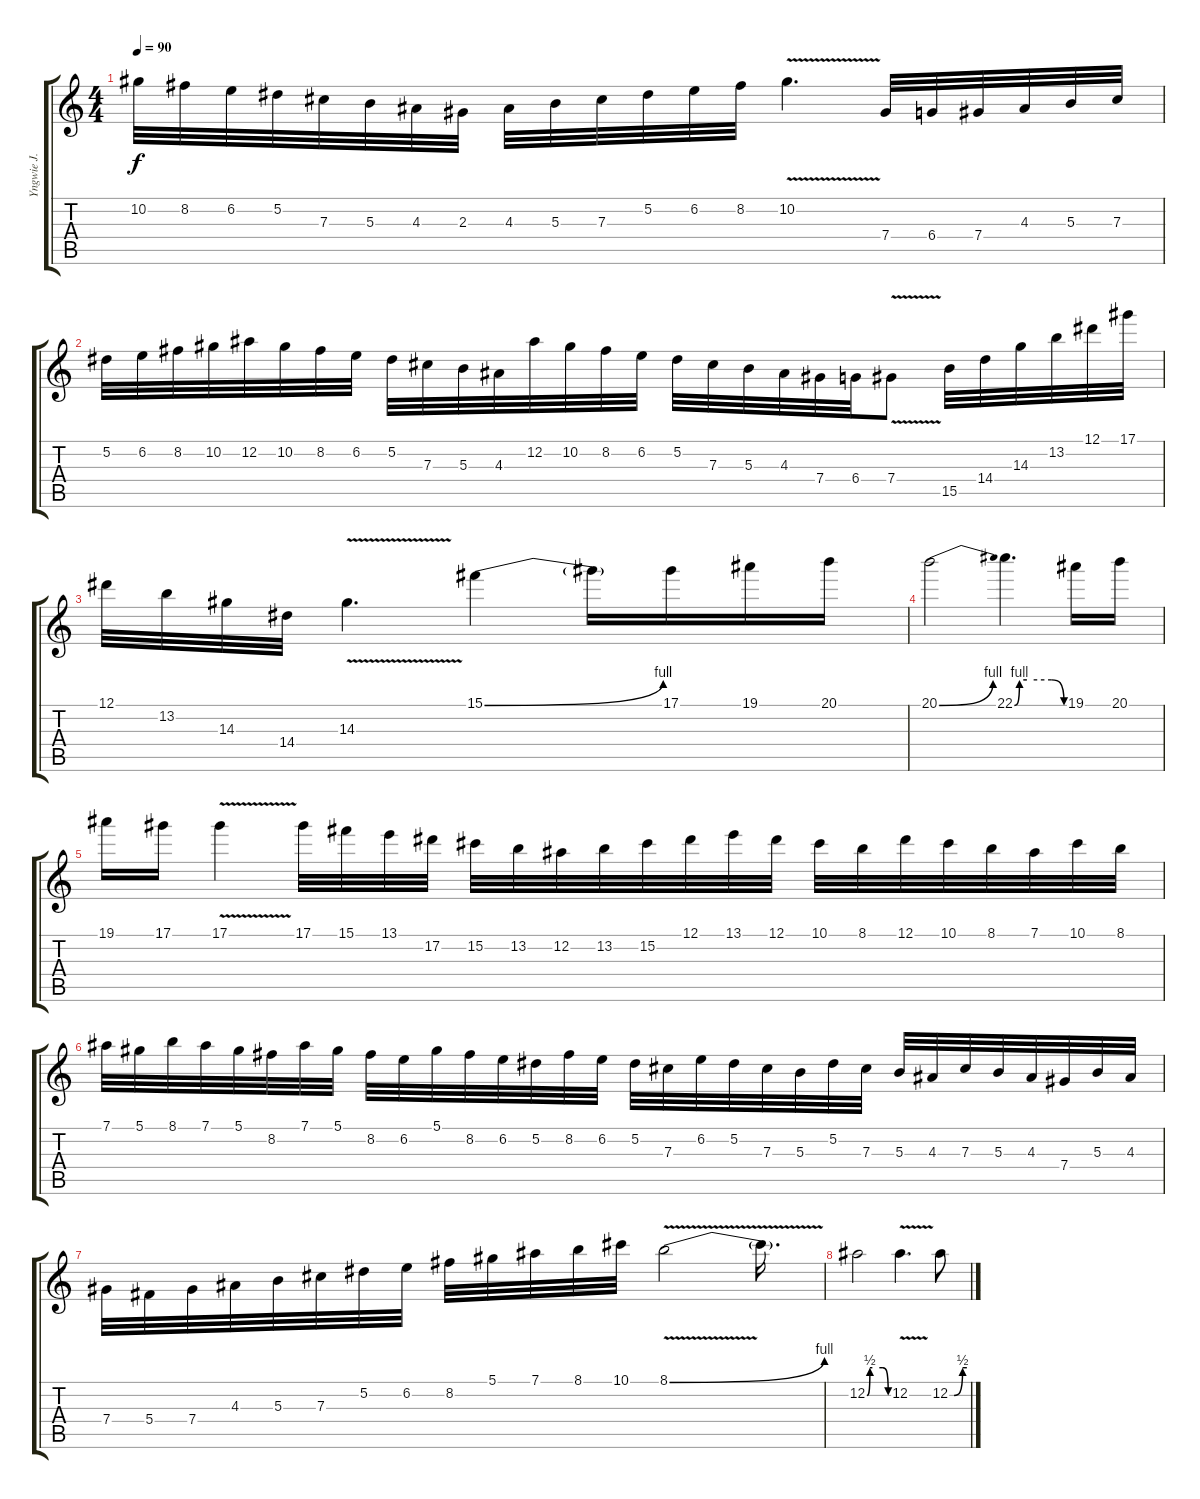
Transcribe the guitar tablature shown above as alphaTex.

\track ("Yngwie J. Malmsteen" "Yngwie J. ") {instrument overdrivenguitar}
\staff {score tabs}
\tuning (Eb4 Bb3 Gb3 Db3 Ab2 Eb2) {hide}
\ts (4 4)
\tempo 90
\clef g2
\ks c
10.2.32{dy f} 8.2.32 6.2.32 5.2.32 7.3.32 5.3.32 4.3.32 2.3.32 4.3.32 5.3.32 7.3.32 5.2.32 6.2.32 8.2.32 10.2{v}.4{d} 7.4.32 6.4.32 7.4.32 4.3.32 5.3.32 7.3.32 |
5.2.32 6.2.32 8.2.32 10.2.32 12.2.32 10.2.32 8.2.32 6.2.32 5.2.32 7.3.32 5.3.32 4.3.32 12.2.32 10.2.32 8.2.32 6.2.32 5.2.32 7.3.32 5.3.32 4.3.32 7.4.32 6.4.32 7.4{v}.8 15.5.32 14.4.32 14.3.32 13.2.32 12.1.32 17.1.32 |
12.1.32 13.2.32 14.3.32 14.4.32 14.3{v}.4{d} 15.1{be (bend 0 0 60 4)}.4 15.1{t}.16 17.1.16 19.1.16 20.1.16 |
20.1{be (bend 0 0 60 4)}.2 22.1{be (custom 0 0 6 4 15 4 45 4 60 0)}.4{d} 19.1.16 20.1.16 |
19.1.16 17.1.16 17.1{v}.4 17.1.32 15.1.32 13.1.32 17.2.32 15.2.32 13.2.32 12.2.32 13.2.32 15.2.32 12.1.32 13.1.32 12.1.32 10.1.32 8.1.32 12.1.32 10.1.32 8.1.32 7.1.32 10.1.32 8.1.32 |
7.1.32 5.1.32 8.1.32 7.1.32 5.1.32 8.2.32 7.1.32 5.1.32 8.2.32 6.2.32 5.1.32 8.2.32 6.2.32 5.2.32 8.2.32 6.2.32 5.2.32 7.3.32 6.2.32 5.2.32 7.3.32 5.3.32 5.2.32 7.3.32 5.3.32 4.3.32 7.3.32 5.3.32 4.3.32 7.4.32 5.3.32 4.3.32 |
7.4.32 5.4.32 7.4.32 4.3.32 5.3.32 7.3.32 5.2.32 6.2.32 8.2.32 5.1.32 7.1.32 8.1.32 10.1.32 8.1{be (bend 0 0 60 4) v}.2 8.1{t}.16{d} |
12.2{be (custom 0 0 8 2 15 2 45 2 60 0)}.2 12.2{v}.4{d} 12.2{be (custom 0 0 15 0 45 2 60 2)}.8
